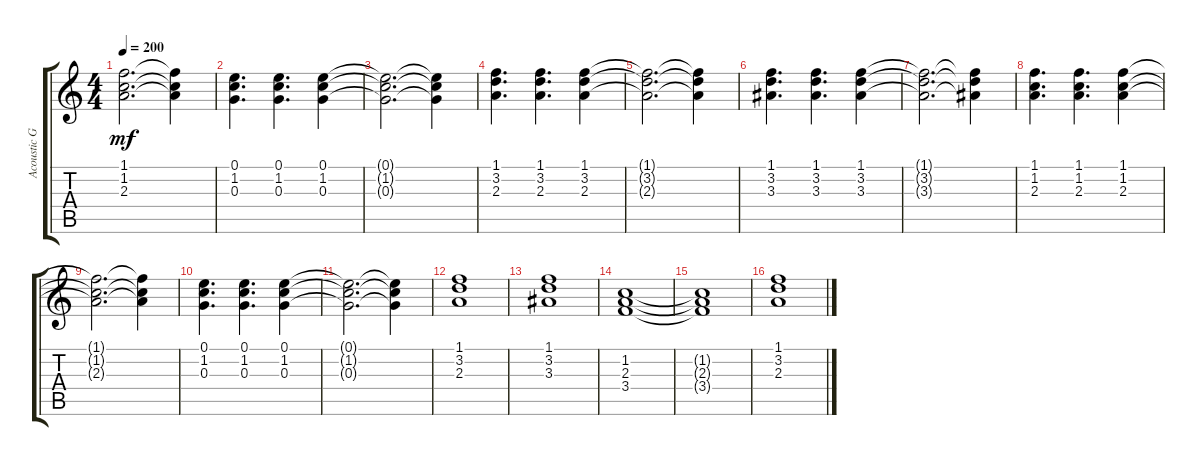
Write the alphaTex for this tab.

\track ("Acoustic Guitar 2" "Acoustic G") {instrument acousticguitarsteel}
\staff {score tabs}
\tuning (E4 B3 G3 D3 A2 E2) {hide}
\ts (4 4)
\tempo 200
\clef g2
\ks c
(1.1{t} 1.2{t} 2.3{t}).2{d dy mf} (1.1{t} 1.2{t} 2.3{t}).4 |
(0.1 1.2 0.3).4{d} (0.1 1.2 0.3).4{d} (0.1 1.2 0.3).4 |
(0.1{t} 1.2{t} 0.3{t}).2{d} (0.1{t} 1.2{t} 0.3{t}).4 |
(1.1 3.2 2.3).4{d} (1.1 3.2 2.3).4{d} (1.1 3.2 2.3).4 |
(1.1{t} 3.2{t} 2.3{t}).2{d} (1.1{t} 3.2{t} 2.3{t}).4 |
(1.1 3.2 3.3).4{d} (1.1 3.2 3.3).4{d} (1.1 3.2 3.3).4 |
(1.1{t} 3.2{t} 3.3{t}).2{d} (1.1{t} 3.2{t} 3.3{t}).4 |
(1.1 1.2 2.3).4{d} (1.1 1.2 2.3).4{d} (1.1 1.2 2.3).4 |
(1.1{t} 1.2{t} 2.3{t}).2{d} (1.1{t} 1.2{t} 2.3{t}).4 |
(0.1 1.2 0.3).4{d} (0.1 1.2 0.3).4{d} (0.1 1.2 0.3).4 |
(0.1{t} 1.2{t} 0.3{t}).2{d} (0.1{t} 1.2{t} 0.3{t}).4 |
(1.1 3.2 2.3).1 |
(1.1 3.2 3.3).1 |
(1.2 2.3 3.4).1 |
(1.2{t} 2.3{t} 3.4{t}).1 |
(1.1 3.2 2.3).1
